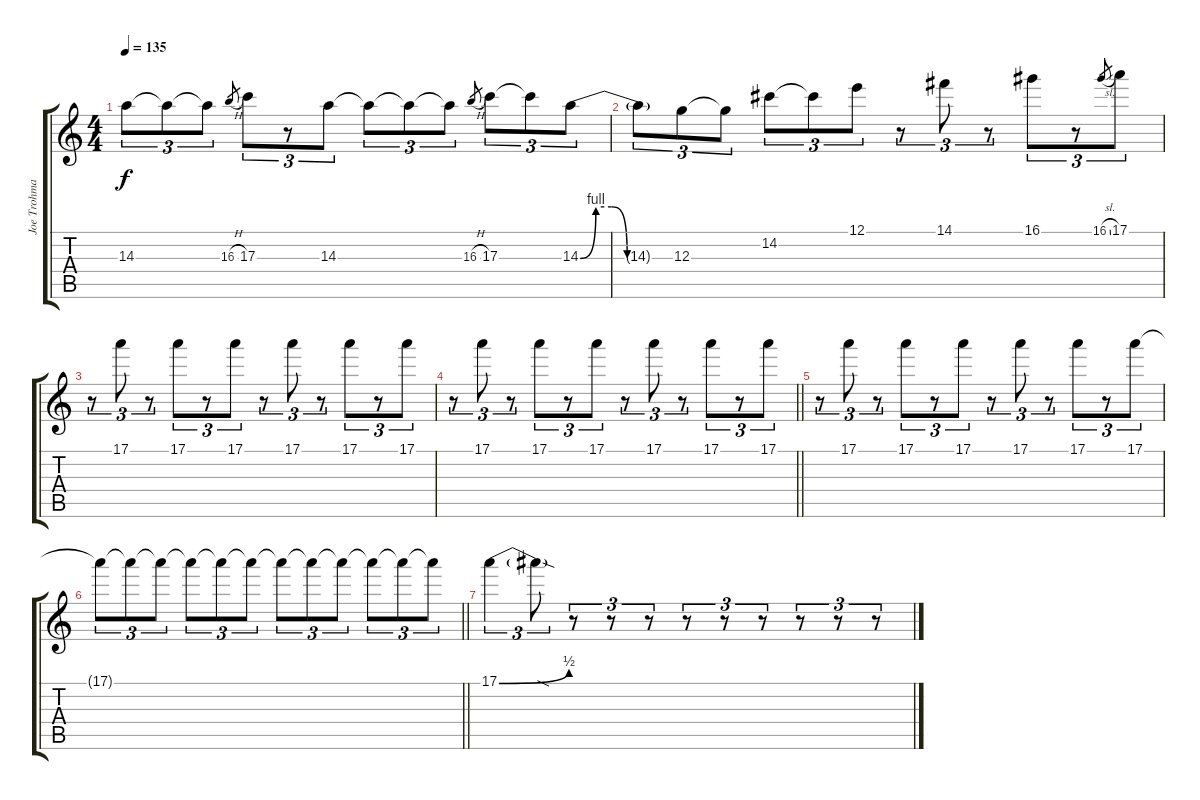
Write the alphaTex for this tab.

\track ("Joe Trohman" "Joe Trohma") {instrument distortionguitar}
\staff {score tabs}
\tuning (E4 B3 G3 D3 A2 E2) {hide}
\ts (4 4)
\tempo 135
\clef g2
\ks c
14.3.8{tu (3 2) dy f} 14.3{t}.8{tu (3 2)} 14.3{t}.8{tu (3 2)} 16.3{h}.8{gr} 17.3.8{tu (3 2)} r.8{tu (3 2)} 14.3.8{tu (3 2)} 14.3{t}.8{tu (3 2)} 14.3{t}.8{tu (3 2)} 14.3{t}.8{tu (3 2)} 16.3{h}.8{gr} 17.3.8{tu (3 2)} 17.3{t}.8{tu (3 2)} 14.3{be (custom 0 0 10 4 20 4 30 0 60 0)}.8{tu (3 2)} |
14.3{t}.8{tu (3 2)} 12.3.8{tu (3 2)} 12.3{t}.8{tu (3 2)} 14.2.8{tu (3 2)} 14.2{t}.8{tu (3 2)} 12.1.8{tu (3 2)} r.8{tu (3 2)} 14.1.8{tu (3 2)} r.8{tu (3 2)} 16.1.8{tu (3 2)} r.8{tu (3 2)} 16.1{sl}.8{gr} 17.1.8{tu (3 2)} |
r.8{tu (3 2)} 17.1.8{tu (3 2)} r.8{tu (3 2)} 17.1.8{tu (3 2)} r.8{tu (3 2)} 17.1.8{tu (3 2)} r.8{tu (3 2)} 17.1.8{tu (3 2)} r.8{tu (3 2)} 17.1.8{tu (3 2)} r.8{tu (3 2)} 17.1.8{tu (3 2)} |
\barLineRight lightlight
r.8{tu (3 2)} 17.1.8{tu (3 2)} r.8{tu (3 2)} 17.1.8{tu (3 2)} r.8{tu (3 2)} 17.1.8{tu (3 2)} r.8{tu (3 2)} 17.1.8{tu (3 2)} r.8{tu (3 2)} 17.1.8{tu (3 2)} r.8{tu (3 2)} 17.1.8{tu (3 2)} |
r.8{tu (3 2)} 17.1.8{tu (3 2)} r.8{tu (3 2)} 17.1.8{tu (3 2)} r.8{tu (3 2)} 17.1.8{tu (3 2)} r.8{tu (3 2)} 17.1.8{tu (3 2)} r.8{tu (3 2)} 17.1.8{tu (3 2)} r.8{tu (3 2)} 17.1.8{tu (3 2)} |
\barLineRight lightlight
17.1{t}.8{tu (3 2)} 17.1{t}.8{tu (3 2)} 17.1{t}.8{tu (3 2)} 17.1{t}.8{tu (3 2)} 17.1{t}.8{tu (3 2)} 17.1{t}.8{tu (3 2)} 17.1{t}.8{tu (3 2)} 17.1{t}.8{tu (3 2)} 17.1{t}.8{tu (3 2)} 17.1{t}.8{tu (3 2)} 17.1{t}.8{tu (3 2)} 17.1{t}.8{tu (3 2)} |
17.1{be (bend 0 0 60 2)}.4{tu (3 2)} 17.1{sod t}.8{tu (3 2)} r.8{tu (3 2)} r.8{tu (3 2)} r.8{tu (3 2)} r.8{tu (3 2)} r.8{tu (3 2)} r.8{tu (3 2)} r.8{tu (3 2)} r.8{tu (3 2)} r.8{tu (3 2)}
